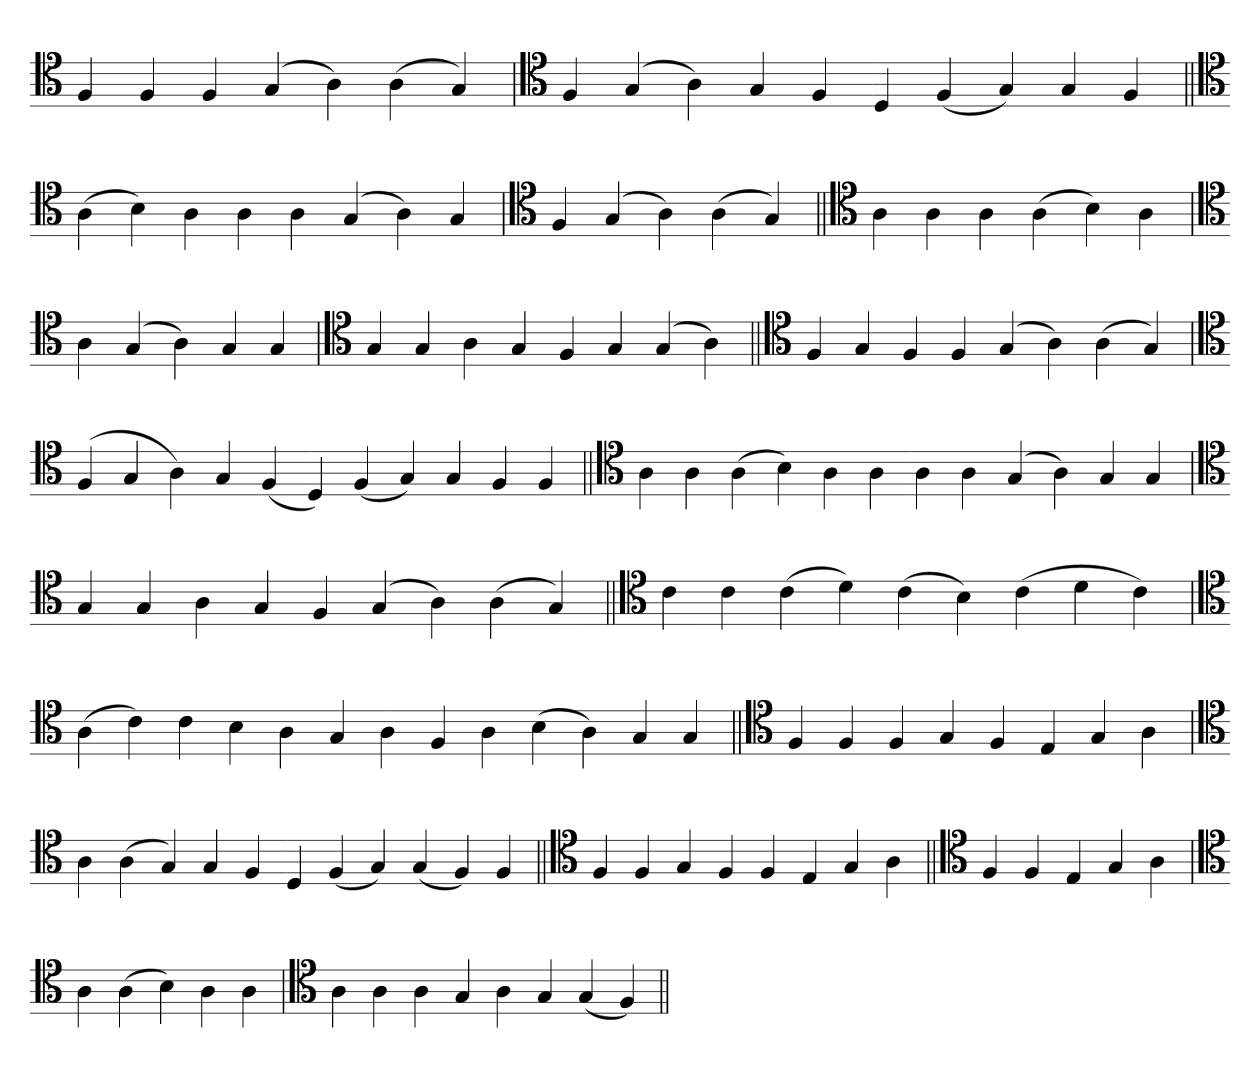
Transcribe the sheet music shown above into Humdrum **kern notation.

**kern
*part1
*staff1
*clefC4
=
4F
4F
4F
(4G
4A)
(4A
4G)
='
*clefC4
4F
(4G
4A)
4G
4F
4D
(4F
4G)
4G
4F
=||
*clefC4
(4A
4B)
4A
4A
4A
(4G
4A)
4G
=`
*clefC4
4F
(4G
4A)
(4A
4G)
=||
*clefC4
4A
4A
4A
(4A
4B)
4A
=`
*clefC4
4A
(4G
4A)
4G
4G
=`
*clefC4
4G
4G
4A
4G
4F
4G
(4G
4A)
=||
*clefC4
4F
4G
4F
4F
(4G
4A)
(4A
4G)
='
*clefC4
(4F
4G
4A)
4G
(4F
4D)
(4F
4G)
4G
4F
4F
=||
*clefC4
4A
4A
(4A
4B)
4A
4A
4A
4A
(4G
4A)
4G
4G
=`
*clefC4
4G
4G
4A
4G
4F
(4G
4A)
(4A
4G)
=||
*clefC4
4c
4c
(4c
4d)
(4c
4B)
(4c
4d
4c)
=`
*clefC4
(4A
4c)
4c
4B
4A
4G
4A
4F
4A
(4B
4A)
4G
4G
=||
*clefC4
4F
4F
4F
4G
4F
4E
4G
4A
='
*clefC4
4A
(4A
4G)
4G
4F
4D
(4F
4G)
(4G
4F)
4F
=||
*clefC4
4F
4F
4G
4F
4F
4E
4G
4A
=||
*clefC4
4F
4F
4E
4G
4A
=`
*clefC4
4A
(4A
4B)
4A
4A
=`
*clefC4
4A
4A
4A
4G
4A
4G
(4G
4F)
=||
*-
